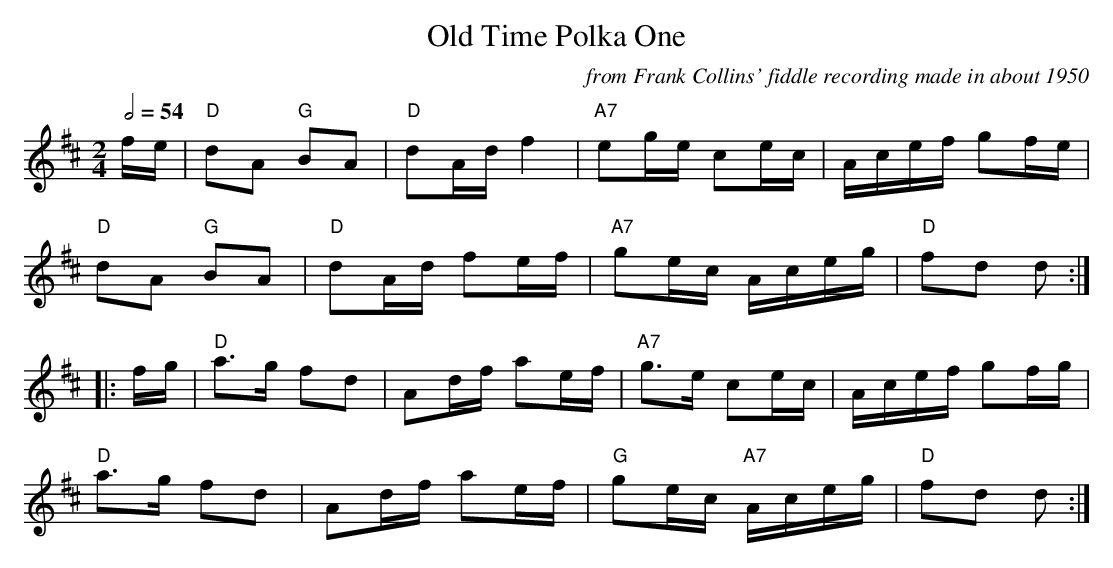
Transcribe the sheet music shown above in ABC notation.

X:1
T:Old Time Polka One
M:2/4
L:1/16
Q:2/4=54
C:from Frank Collins' fiddle recording made in about 1950
K:D
fe|"D"d2A2 "G"B2A2|"D"d2Adf4|"A7"e2ge c2ec|Acef g2fe|
"D"d2A2 "G"B2A2|"D"d2Ad f2ef|"A7"g2ec Aceg|"D"f2d2 d2:|
|:fg|"D"a3g f2d2|A2df a2ef|"A7"g3e c2ec|Acef g2fg|
"D"a3g f2d2|A2df a2ef|"G"g2ec "A7"Aceg| "D"f2d2 d2:|
